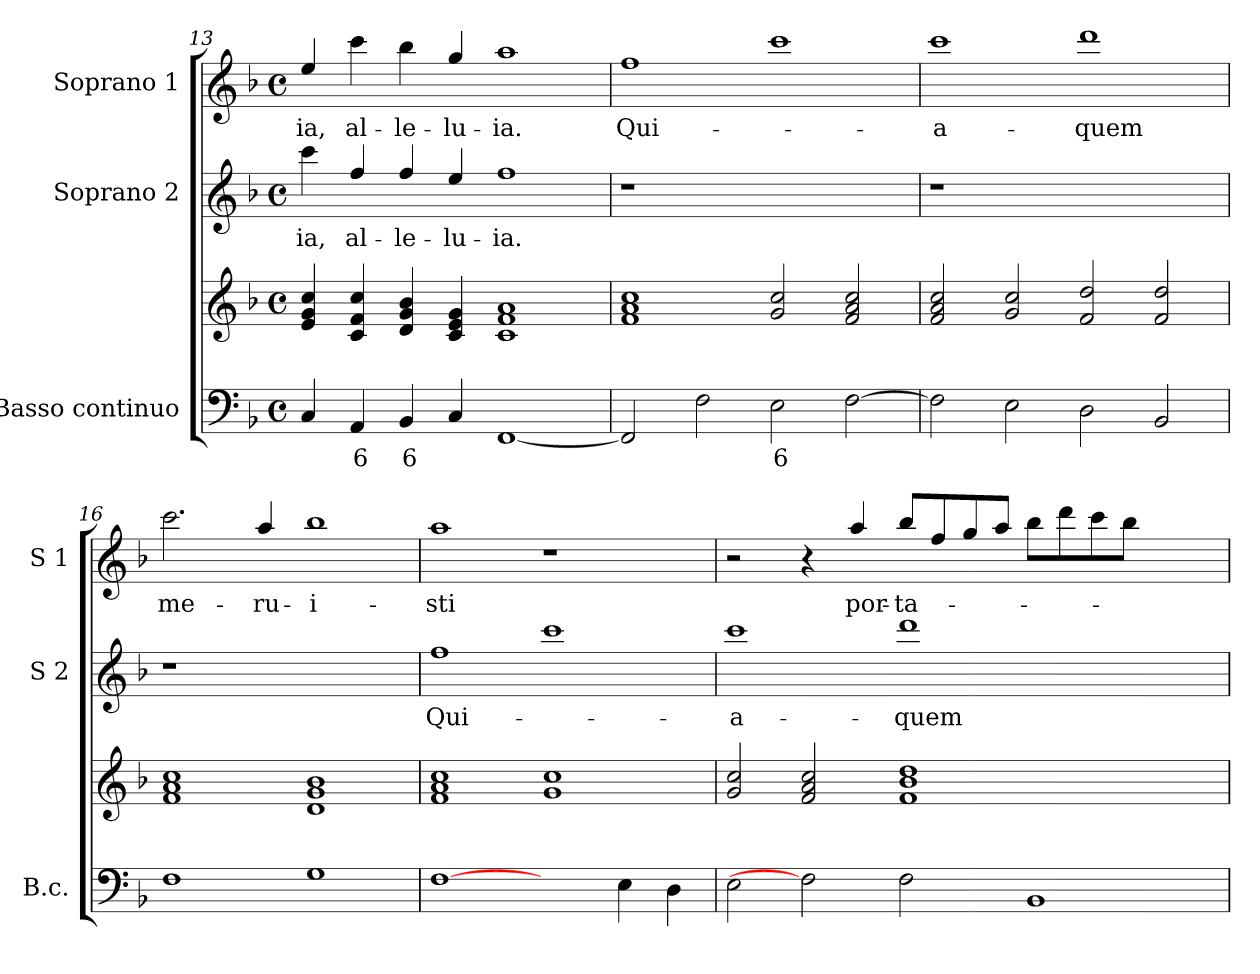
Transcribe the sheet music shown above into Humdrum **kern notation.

**kern	**text	**kern	**kern	**text	**kern	**text
*part3	*part3	*part3	*part2	*part2	*part1	*part1
*staff4	*staff4	*staff3	*staff2	*staff2	*staff1	*staff1
*I"Basso continuo	*	*	*I"Soprano 2	*	*I"Soprano 1	*
*I'B.c.	*	*	*I'S 2	*	*I'S 1	*
*clefF4	*	*clefG2	*clefG2	*	*clefG2	*
*	*	*	*ITrd7c12	*	*ITrd7c12	*
*k[b-]	*	*k[b-]	*k[b-]	*	*k[b-]	*
*F:	*	*F:	*F:	*	*F:	*
*M4/4	*	*M4/4	*M4/4	*	*M4/4	*
*met(c)	*	*met(c)	*met(c)	*	*met(c)	*
=13	=13	=13	=13	=13	=13	=13
!	!	!	!	!LO:LY:b	!	!
!	!	!	!	!	!	!LO:LY:b
4C/	.	4e/ 4g/ 4cc/	4cc\	-ia,	4e/	-ia,
!	!LO:LY:b	!	!	!	!	!
!	!	!	!	!LO:LY:b	!	!
!	!	!	!	!	!	!LO:LY:b
4AA/	6	4c/ 4f/ 4cc/	4f/	al-	4cc\	al-
!	!LO:LY:b	!	!	!	!	!
!	!	!	!	!LO:LY:b	!	!
!	!	!	!	!	!	!LO:LY:b
4BB-/	6	4d/ 4g/ 4b-/	4f/	-le-	4b-\	-le-
!	!	!	!	!LO:LY:b	!	!
!	!	!	!	!	!	!LO:LY:b
4C/	.	4c/ 4e/ 4g/	4e/	-lu-	4g/	-lu-
!	!	!	!	!LO:LY:b	!	!
!	!	!	!	!	!	!LO:LY:b
[1FF	.	1c 1f 1a	1f	-ia.	1a	-ia.
=14	=14	=14	=14	=14	=14	=14
!	!	!	!	!	!	!LO:LY:b
2FF/]	.	1f 1a 1cc	1r	.	1f	Qui-
2F\	.	.	.	.	.	.
!	!LO:LY:b	!	!	!	!	!
2E\	6	2g/ 2cc/	1ryy	.	1cc	.
[2F\	.	2f/ 2a/ 2cc/	.	.	.	.
=15	=15	=15	=15	=15	=15	=15
!	!	!	!	!	!	!LO:LY:b
2F\]	.	2f/ 2a/ 2cc/	1r	.	1cc	-a-
2E\	.	2g/ 2cc/	.	.	.	.
!	!	!	!	!	!	!LO:LY:b
2D\	.	2f/ 2dd/	1ryy	.	1dd	-quem
2BB-/	.	2f/ 2dd/	.	.	.	.
!!LO:PB:g=z
=16	=16	=16	=16	=16	=16	=16
!	!	!	!	!	!	!LO:LY:b
1F	.	1f 1a 1cc	1r	.	2.cc\	me-
!	!	!	!	!	!	!LO:LY:b
.	.	.	.	.	4a/	-ru-
!	!	!	!	!	!	!LO:LY:b
1G	.	1d 1g 1b-	1ryy	.	1b-	-i-
=17	=17	=17	=17	=17	=17	=17
!	!	!	!	!LO:LY:b	!	!
!	!	!	!	!	!	!LO:LY:b
[1F	.	1f 1a 1cc	1f	Qui-	1a	-sti
2ryy	.	1g 1cc	1cc	.	1r	.
4E\	.	.	.	.	.	.
4D\	.	.	.	.	.	.
=18	=18	=18	=18	=18	=18	=18
!	!	!	!	!LO:LY:b	!	!
2E\	.	2g/ 2cc/	1cc	-a-	2r	.
2F]	.	2f/ 2a/ 2cc/	.	.	4r	.
!	!	!	!	!	!	!LO:LY:b
.	.	.	.	.	4a/	por-
!	!	!	!	!LO:LY:b	!	!
!	!	!	!	!	!	!LO:LY:b
2F\	.	1f 1b- 1dd	1dd	-quem	8b-/L	-ta-
.	.	.	.	.	8f/	.
.	.	.	.	.	8g/	.
.	.	.	.	.	8a/J	.
1BB-	.	.	.	.	8b-\L	.
.	.	.	.	.	8dd\	.
.	.	.	.	.	8cc\	.
.	.	.	.	.	8b-\J	.
.	.	2ryy	2ryy	.	2ryy	.
=	=	=	=	=	=	=
*-	*-	*-	*-	*-	*-	*-
